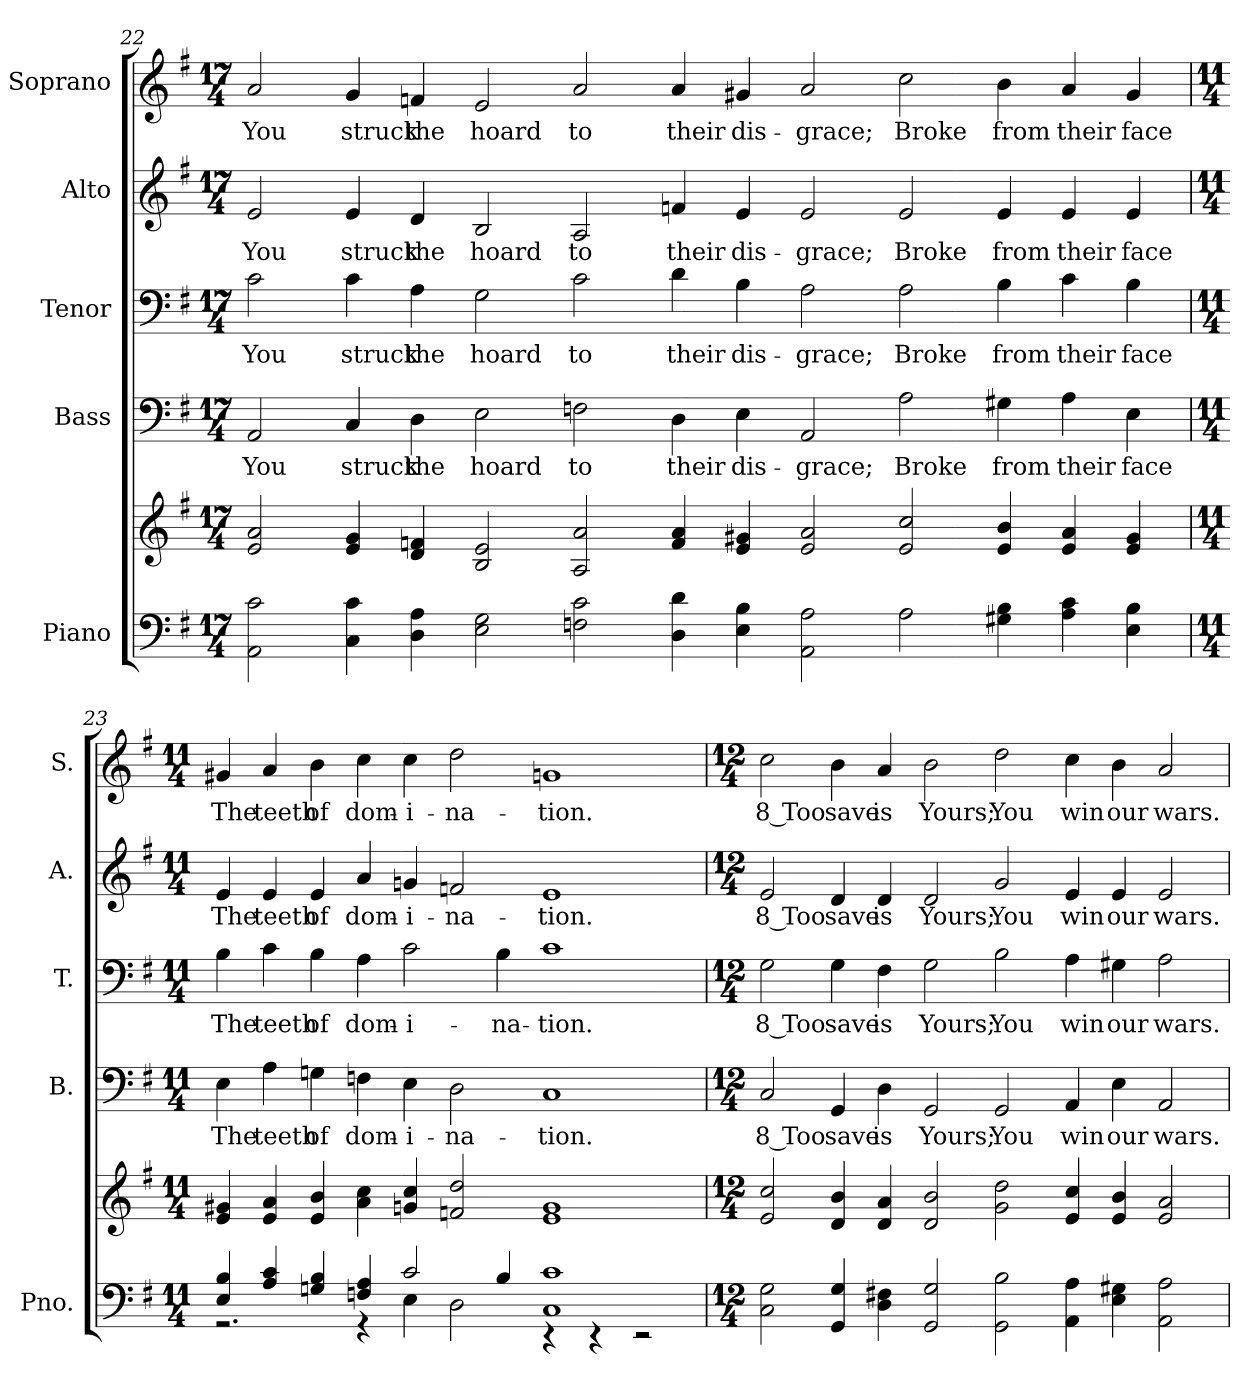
**kern	**kern	**kern	**text	**kern	**text	**kern	**text	**kern	**text
*part5	*part5	*part4	*part4	*part3	*part3	*part2	*part2	*part1	*part1
*staff6	*staff5	*staff4	*staff4	*staff3	*staff3	*staff2	*staff2	*staff1	*staff1
*I"Piano	*	*I"Bass	*	*I"Tenor	*	*I"Alto	*	*I"Soprano	*
*I'Pno.	*	*I'B.	*	*I'T.	*	*I'A.	*	*I'S.	*
*clefF4	*clefG2	*clefF4	*	*clefF4	*	*clefG2	*	*clefG2	*
*k[f#]	*k[f#]	*k[f#]	*	*k[f#]	*	*k[f#]	*	*k[f#]	*
*G:	*G:	*G:	*	*G:	*	*G:	*	*G:	*
*M17/4	*M17/4	*M17/4	*	*M17/4	*	*M17/4	*	*M17/4	*
=22	=22	=22	=22	=22	=22	=22	=22	=22	=22
!	!	!	!LO:LY:b:color=#000000	!	!	!	!	!	!
!	!	!	!	!	!LO:LY:b:color=#000000	!	!	!	!
!	!	!	!	!	!	!	!LO:LY:b:color=#000000	!	!
!	!	!	!	!	!	!	!	!	!LO:LY:b:color=#000000
2AAi\ 2ci	2ei/ 2ai	2AAi/	You	2ci\	You	2ei/	You	2ai/	You
!	!	!	!LO:LY:b:color=#000000	!	!	!	!	!	!
!	!	!	!	!	!LO:LY:b:color=#000000	!	!	!	!
!	!	!	!	!	!	!	!LO:LY:b:color=#000000	!	!
!	!	!	!	!	!	!	!	!	!LO:LY:b:color=#000000
4Ci\ 4ci	4ei/ 4gi	4Ci/	struck	4ci\	struck	4ei/	struck	4gi/	struck
!	!	!	!LO:LY:b:color=#000000	!	!	!	!	!	!
!	!	!	!	!	!LO:LY:b:color=#000000	!	!	!	!
!	!	!	!	!	!	!	!LO:LY:b:color=#000000	!	!
!	!	!	!	!	!	!	!	!	!LO:LY:b:color=#000000
4Di\ 4Ai	4di/ 4fni	4Di\	the	4Ai\	the	4di/	the	4fni/	the
!	!	!	!LO:LY:b:color=#000000	!	!	!	!	!	!
!	!	!	!	!	!LO:LY:b:color=#000000	!	!	!	!
!	!	!	!	!	!	!	!LO:LY:b:color=#000000	!	!
!	!	!	!	!	!	!	!	!	!LO:LY:b:color=#000000
2Ei\ 2Gi	2Bi/ 2ei	2Ei\	hoard	2Gi\	hoard	2Bi/	hoard	2ei/	hoard
!	!	!	!LO:LY:b:color=#000000	!	!	!	!	!	!
!	!	!	!	!	!LO:LY:b:color=#000000	!	!	!	!
!	!	!	!	!	!	!	!LO:LY:b:color=#000000	!	!
!	!	!	!	!	!	!	!	!	!LO:LY:b:color=#000000
2Fni\ 2ci	2Ai/ 2ai	2Fni\	to	2ci\	to	2Ai/	to	2ai/	to
!	!	!	!LO:LY:b:color=#000000	!	!	!	!	!	!
!	!	!	!	!	!LO:LY:b:color=#000000	!	!	!	!
!	!	!	!	!	!	!	!LO:LY:b:color=#000000	!	!
!	!	!	!	!	!	!	!	!	!LO:LY:b:color=#000000
4Di\ 4di	4fi/ 4ai	4Di\	their	4di\	their	4fni/	their	4ai/	their
!	!	!	!LO:LY:b:color=#000000	!	!	!	!	!	!
!	!	!	!	!	!LO:LY:b:color=#000000	!	!	!	!
!	!	!	!	!	!	!	!LO:LY:b:color=#000000	!	!
!	!	!	!	!	!	!	!	!	!LO:LY:b:color=#000000
4Ei\ 4Bi	4ei/ 4g#Xi	4Ei\	dis-	4Bi\	dis-	4ei/	dis-	4g#Xi/	dis-
!	!	!	!LO:LY:b:color=#000000	!	!	!	!	!	!
!	!	!	!	!	!LO:LY:b:color=#000000	!	!	!	!
!	!	!	!	!	!	!	!LO:LY:b:color=#000000	!	!
!	!	!	!	!	!	!	!	!	!LO:LY:b:color=#000000
2AAi\ 2Ai	2ei/ 2ai	2AAi/	-grace;	2Ai\	-grace;	2ei/	-grace;	2ai/	-grace;
!	!	!	!LO:LY:b:color=#000000	!	!	!	!	!	!
!	!	!	!	!	!LO:LY:b:color=#000000	!	!	!	!
!	!	!	!	!	!	!	!LO:LY:b:color=#000000	!	!
!	!	!	!	!	!	!	!	!	!LO:LY:b:color=#000000
2Ai\	2ei/ 2cci	2Ai\	Broke	2Ai\	Broke	2ei/	Broke	2cci\	Broke
!	!	!	!LO:LY:b:color=#000000	!	!	!	!	!	!
!	!	!	!	!	!LO:LY:b:color=#000000	!	!	!	!
!	!	!	!	!	!	!	!LO:LY:b:color=#000000	!	!
!	!	!	!	!	!	!	!	!	!LO:LY:b:color=#000000
4G#Xi\ 4Bi	4ei/ 4bi	4G#Xi\	from	4Bi\	from	4ei/	from	4bi\	from
!	!	!	!LO:LY:b:color=#000000	!	!	!	!	!	!
!	!	!	!	!	!LO:LY:b:color=#000000	!	!	!	!
!	!	!	!	!	!	!	!LO:LY:b:color=#000000	!	!
!	!	!	!	!	!	!	!	!	!LO:LY:b:color=#000000
4Ai\ 4ci	4ei/ 4ai	4Ai\	their	4ci\	their	4ei/	their	4ai/	their
!	!	!	!LO:LY:b:color=#000000	!	!	!	!	!	!
!	!	!	!	!	!LO:LY:b:color=#000000	!	!	!	!
!	!	!	!	!	!	!	!LO:LY:b:color=#000000	!	!
!	!	!	!	!	!	!	!	!	!LO:LY:b:color=#000000
4Ei\ 4Bi	4ei/ 4g#i	4Ei\	face	4Bi\	face	4ei/	face	4g#i/	face
!!LO:PB:g=z
=23	=23	=23	=23	=23	=23	=23	=23	=23	=23
*M11/4	*M11/4	*M11/4	*	*M11/4	*	*M11/4	*	*M11/4	*
*^	*	*	*	*	*	*	*	*	*
!	!	!	!	!LO:LY:b:color=#000000	!	!	!	!	!	!
!	!	!	!	!	!	!LO:LY:b:color=#000000	!	!	!	!
!	!	!	!	!	!	!	!	!LO:LY:b:color=#000000	!	!
!	!	!	!	!	!	!	!	!	!	!LO:LY:b:color=#000000
4Ei/ 4Bi	2.r	4ei/ 4g#Xi	4Ei\	The	4Bi\	The	4ei/	The	4g#Xi/	The
!	!	!	!	!LO:LY:b:color=#000000	!	!	!	!	!	!
!	!	!	!	!	!	!LO:LY:b:color=#000000	!	!	!	!
!	!	!	!	!	!	!	!	!LO:LY:b:color=#000000	!	!
!	!	!	!	!	!	!	!	!	!	!LO:LY:b:color=#000000
4Ai/ 4ci	.	4ei/ 4ai	4Ai\	teeth	4ci\	teeth	4ei/	teeth	4ai/	teeth
!	!	!	!	!LO:LY:b:color=#000000	!	!	!	!	!	!
!	!	!	!	!	!	!LO:LY:b:color=#000000	!	!	!	!
!	!	!	!	!	!	!	!	!LO:LY:b:color=#000000	!	!
!	!	!	!	!	!	!	!	!	!	!LO:LY:b:color=#000000
4Gni/ 4Bi	.	4ei/ 4bi	4Gni\	of	4Bi\	of	4ei/	of	4bi\	of
!	!	!	!	!LO:LY:b:color=#000000	!	!	!	!	!	!
!	!	!	!	!	!	!LO:LY:b:color=#000000	!	!	!	!
!	!	!	!	!	!	!	!	!LO:LY:b:color=#000000	!	!
!	!	!	!	!	!	!	!	!	!	!LO:LY:b:color=#000000
4Fni/ 4Ai	4r	4ai\ 4cci	4Fni\	dom-	4Ai\	dom-	4ai/	dom-	4cci\	dom-
!	!	!	!	!LO:LY:b:color=#000000	!	!	!	!	!	!
!	!	!	!	!	!	!LO:LY:b:color=#000000	!	!	!	!
!	!	!	!	!	!	!	!	!LO:LY:b:color=#000000	!	!
!	!	!	!	!	!	!	!	!	!	!LO:LY:b:color=#000000
2ci/	4Ei\	4gni/ 4cci	4Ei\	-i-	2ci\	-i-	4gni/	-i-	4cci\	-i-
!	!	!	!	!LO:LY:b:color=#000000	!	!	!	!	!	!
!	!	!	!	!	!	!	!	!LO:LY:b:color=#000000	!	!
!	!	!	!	!	!	!	!	!	!	!LO:LY:b:color=#000000
.	2Di\	2fni/ 2ddi	2Di\	-na-	.	.	2fni/	-na-	2ddi\	-na-
!	!	!	!	!	!	!LO:LY:b:color=#000000	!	!	!	!
4Bi/	.	.	.	.	4Bi\	-na-	.	.	.	.
!	!	!	!	!LO:LY:b:color=#000000	!	!	!	!	!	!
!	!	!	!	!	!	!LO:LY:b:color=#000000	!	!	!	!
!	!	!	!	!	!	!	!	!LO:LY:b:color=#000000	!	!
!	!	!	!	!	!	!	!	!	!	!LO:LY:b:color=#000000
1Ci 1ci	4r	1ei 1gi	1Ci	-tion.	1ci	-tion.	1ei	-tion.	1gni	-tion.
.	4r	.	.	.	.	.	.	.	.	.
.	2r	.	.	.	.	.	.	.	.	.
*v	*v	*	*	*	*	*	*	*	*	*
=24	=24	=24	=24	=24	=24	=24	=24	=24	=24
*M12/4	*M12/4	*M12/4	*	*M12/4	*	*M12/4	*	*M12/4	*
*^	*	*	*	*	*	*	*	*	*
!	!	!	!	!LO:LY:b:color=#000000	!	!	!	!	!	!
*v	*v	*	*	*	*	*	*	*	*	*
*^	*	*	*	*	*	*	*	*	*
!	!	!	!	!	!	!LO:LY:b:color=#000000	!	!	!	!
*v	*v	*	*	*	*	*	*	*	*	*
*^	*	*	*	*	*	*	*	*	*
!	!	!	!	!	!	!	!	!LO:LY:b:color=#000000	!	!
*v	*v	*	*	*	*	*	*	*	*	*
*^	*	*	*	*	*	*	*	*	*
!	!	!	!	!	!	!	!	!	!	!LO:LY:b:color=#000000
*v	*v	*	*	*	*	*	*	*	*	*
2Ci\ 2Gi	2ei/ 2cci	2Ci/	8 Too	2Gi\	8 Too	2ei/	8 Too	2cci\	8 Too
!	!	!	!LO:LY:b:color=#000000	!	!	!	!	!	!
!	!	!	!	!	!LO:LY:b:color=#000000	!	!	!	!
!	!	!	!	!	!	!	!LO:LY:b:color=#000000	!	!
!	!	!	!	!	!	!	!	!	!LO:LY:b:color=#000000
4GGi/ 4Gi	4di/ 4bi	4GGi/	save	4Gi\	save	4di/	save	4bi\	save
!	!	!	!LO:LY:b:color=#000000	!	!	!	!	!	!
!	!	!	!	!	!LO:LY:b:color=#000000	!	!	!	!
!	!	!	!	!	!	!	!LO:LY:b:color=#000000	!	!
!	!	!	!	!	!	!	!	!	!LO:LY:b:color=#000000
4Di\ 4F#Xi	4di/ 4ai	4Di\	is	4F#i\	is	4di/	is	4ai/	is
!	!	!	!LO:LY:b:color=#000000	!	!	!	!	!	!
!	!	!	!	!	!LO:LY:b:color=#000000	!	!	!	!
!	!	!	!	!	!	!	!LO:LY:b:color=#000000	!	!
!	!	!	!	!	!	!	!	!	!LO:LY:b:color=#000000
2GGi/ 2Gi	2di/ 2bi	2GGi/	Yours;	2Gi\	Yours;	2di/	Yours;	2bi\	Yours;
!	!	!	!LO:LY:b:color=#000000	!	!	!	!	!	!
!	!	!	!	!	!LO:LY:b:color=#000000	!	!	!	!
!	!	!	!	!	!	!	!LO:LY:b:color=#000000	!	!
!	!	!	!	!	!	!	!	!	!LO:LY:b:color=#000000
2GGi\ 2Bi	2gi\ 2ddi	2GGi/	You	2Bi\	You	2gi/	You	2ddi\	You
!	!	!	!LO:LY:b:color=#000000	!	!	!	!	!	!
!	!	!	!	!	!LO:LY:b:color=#000000	!	!	!	!
!	!	!	!	!	!	!	!LO:LY:b:color=#000000	!	!
!	!	!	!	!	!	!	!	!	!LO:LY:b:color=#000000
4AAi\ 4Ai	4ei/ 4cci	4AAi/	win	4Ai\	win	4ei/	win	4cci\	win
!	!	!	!LO:LY:b:color=#000000	!	!	!	!	!	!
!	!	!	!	!	!LO:LY:b:color=#000000	!	!	!	!
!	!	!	!	!	!	!	!LO:LY:b:color=#000000	!	!
!	!	!	!	!	!	!	!	!	!LO:LY:b:color=#000000
4Ei\ 4G#Xi	4ei/ 4bi	4Ei\	our	4G#Xi\	our	4ei/	our	4bi\	our
!	!	!	!LO:LY:b:color=#000000	!	!	!	!	!	!
!	!	!	!	!	!LO:LY:b:color=#000000	!	!	!	!
!	!	!	!	!	!	!	!LO:LY:b:color=#000000	!	!
!	!	!	!	!	!	!	!	!	!LO:LY:b:color=#000000
2AAi\ 2Ai	2ei/ 2ai	2AAi/	wars.	2Ai\	wars.	2ei/	wars.	2ai/	wars.
=	=	=	=	=	=	=	=	=	=
*-	*-	*-	*-	*-	*-	*-	*-	*-	*-
